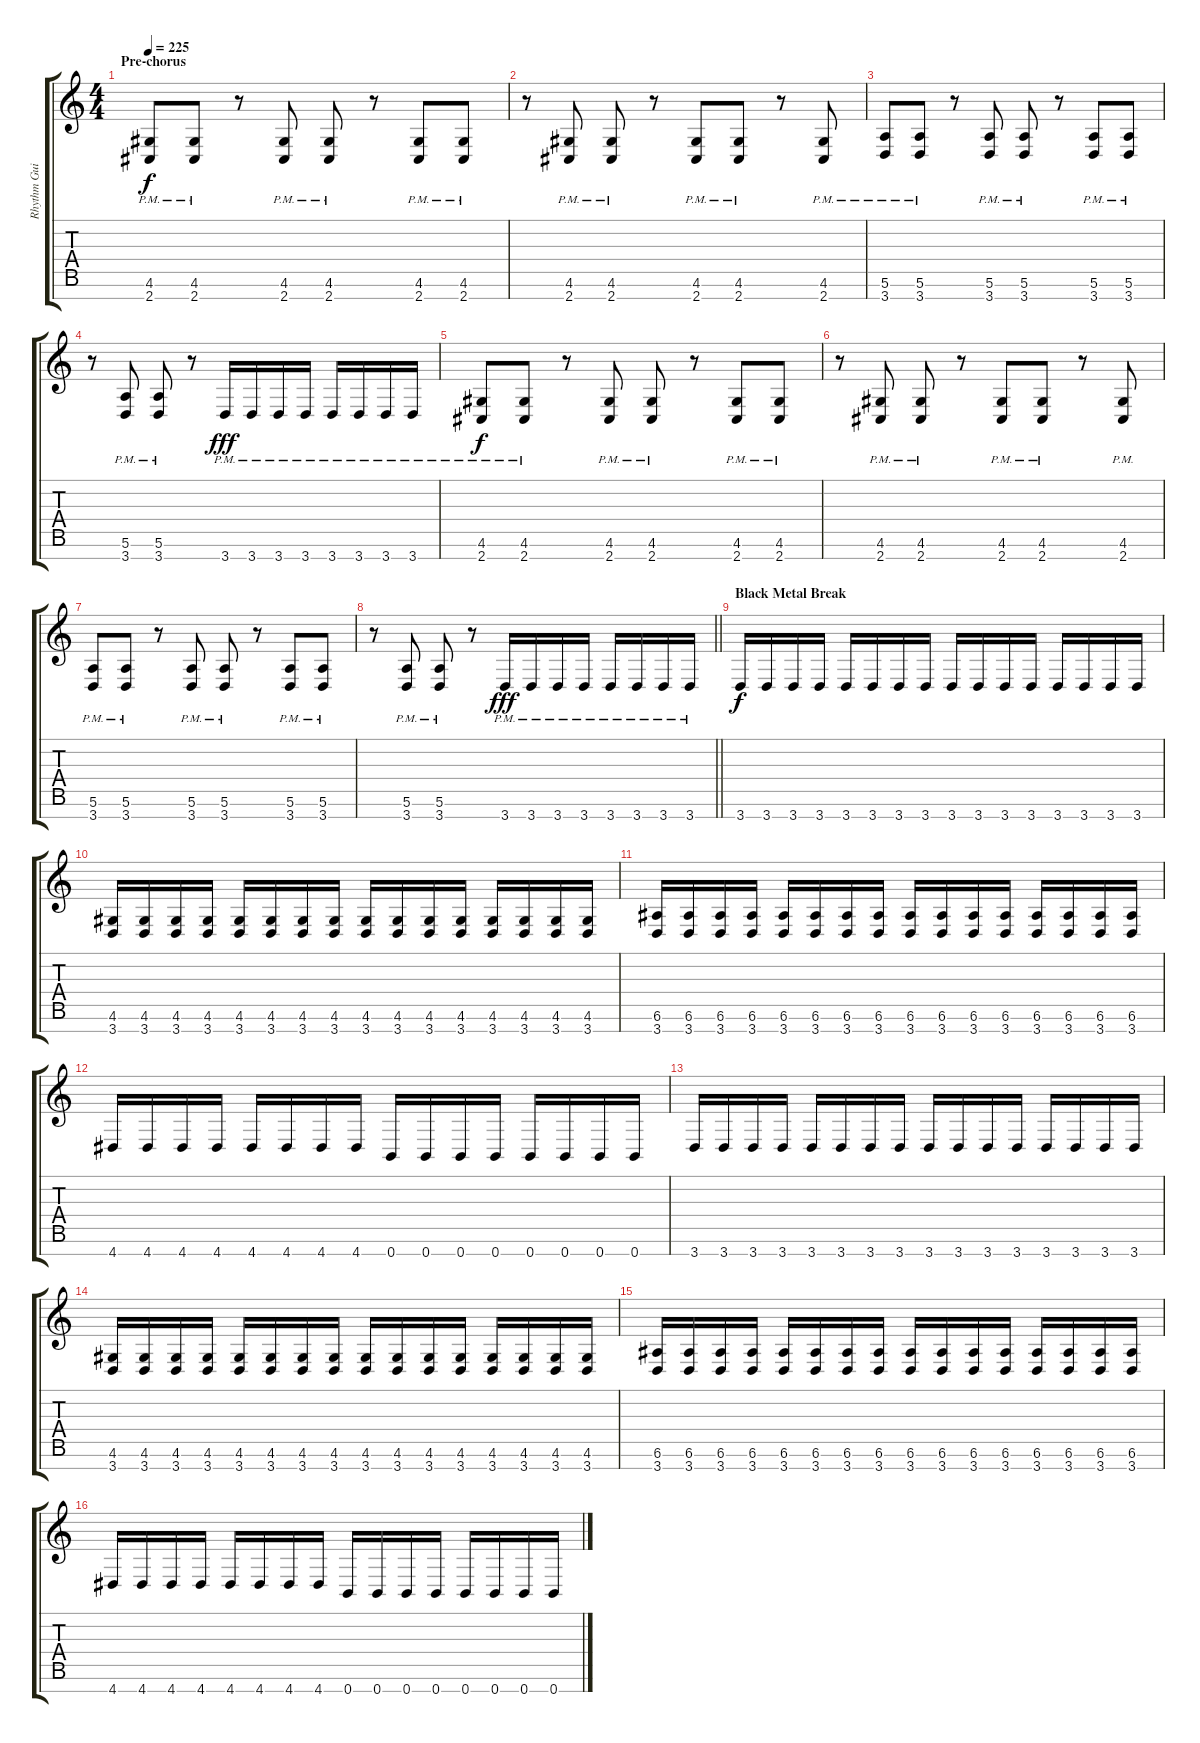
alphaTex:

\track ("Rhythm Guitar 2" "Rhythm Gui") {instrument overdrivenguitar}
\staff {score tabs}
\tuning (E4 B3 G3 D3 A2 E2 B1) {hide}
\ts (4 4)
\section ("" "Pre-chorus")
\tempo 225
\clef g2
\ks c
(4.6{pm} 2.7{pm}).8{dy f} (4.6{pm} 2.7{pm}).8 r.8 (4.6{pm} 2.7{pm}).8 (4.6{pm} 2.7{pm}).8 r.8 (4.6{pm} 2.7{pm}).8 (4.6{pm} 2.7{pm}).8 |
r.8 (4.6{pm} 2.7{pm}).8 (4.6{pm} 2.7{pm}).8 r.8 (4.6{pm} 2.7{pm}).8 (4.6{pm} 2.7{pm}).8 r.8 (4.6{pm} 2.7{pm}).8 |
(5.6{pm} 3.7{pm}).8 (5.6{pm} 3.7{pm}).8 r.8 (5.6{pm} 3.7{pm}).8 (5.6{pm} 3.7{pm}).8 r.8 (5.6{pm} 3.7{pm}).8 (5.6{pm} 3.7{pm}).8 |
r.8 (5.6{pm} 3.7{pm}).8 (5.6{pm} 3.7{pm}).8 r.8 3.7{pm}.16{dy fff} 3.7{pm}.16 3.7{pm}.16 3.7{pm}.16 3.7{pm}.16 3.7{pm}.16 3.7{pm}.16 3.7{pm}.16 |
(4.6{pm} 2.7{pm}).8{dy f} (4.6{pm} 2.7{pm}).8 r.8 (4.6{pm} 2.7{pm}).8 (4.6{pm} 2.7{pm}).8 r.8 (4.6{pm} 2.7{pm}).8 (4.6{pm} 2.7{pm}).8 |
r.8 (4.6{pm} 2.7{pm}).8 (4.6{pm} 2.7{pm}).8 r.8 (4.6{pm} 2.7{pm}).8 (4.6{pm} 2.7{pm}).8 r.8 (4.6{pm} 2.7{pm}).8 |
(5.6{pm} 3.7{pm}).8 (5.6{pm} 3.7{pm}).8 r.8 (5.6{pm} 3.7{pm}).8 (5.6{pm} 3.7{pm}).8 r.8 (5.6{pm} 3.7{pm}).8 (5.6{pm} 3.7{pm}).8 |
\barLineRight lightlight
r.8 (5.6{pm} 3.7{pm}).8 (5.6{pm} 3.7{pm}).8 r.8 3.7{pm}.16{dy fff} 3.7{pm}.16 3.7{pm}.16 3.7{pm}.16 3.7{pm}.16 3.7{pm}.16 3.7{pm}.16 3.7{pm}.16 |
\section ("" "Black Metal Break")
3.7.16{dy f} 3.7.16 3.7.16 3.7.16 3.7.16 3.7.16 3.7.16 3.7.16 3.7.16 3.7.16 3.7.16 3.7.16 3.7.16 3.7.16 3.7.16 3.7.16 |
(4.6 3.7).16 (4.6 3.7).16 (4.6 3.7).16 (4.6 3.7).16 (4.6 3.7).16 (4.6 3.7).16 (4.6 3.7).16 (4.6 3.7).16 (4.6 3.7).16 (4.6 3.7).16 (4.6 3.7).16 (4.6 3.7).16 (4.6 3.7).16 (4.6 3.7).16 (4.6 3.7).16 (4.6 3.7).16 |
(6.6 3.7).16 (6.6 3.7).16 (6.6 3.7).16 (6.6 3.7).16 (6.6 3.7).16 (6.6 3.7).16 (6.6 3.7).16 (6.6 3.7).16 (6.6 3.7).16 (6.6 3.7).16 (6.6 3.7).16 (6.6 3.7).16 (6.6 3.7).16 (6.6 3.7).16 (6.6 3.7).16 (6.6 3.7).16 |
4.7.16 4.7.16 4.7.16 4.7.16 4.7.16 4.7.16 4.7.16 4.7.16 0.7.16 0.7.16 0.7.16 0.7.16 0.7.16 0.7.16 0.7.16 0.7.16 |
3.7.16 3.7.16 3.7.16 3.7.16 3.7.16 3.7.16 3.7.16 3.7.16 3.7.16 3.7.16 3.7.16 3.7.16 3.7.16 3.7.16 3.7.16 3.7.16 |
(4.6 3.7).16 (4.6 3.7).16 (4.6 3.7).16 (4.6 3.7).16 (4.6 3.7).16 (4.6 3.7).16 (4.6 3.7).16 (4.6 3.7).16 (4.6 3.7).16 (4.6 3.7).16 (4.6 3.7).16 (4.6 3.7).16 (4.6 3.7).16 (4.6 3.7).16 (4.6 3.7).16 (4.6 3.7).16 |
(6.6 3.7).16 (6.6 3.7).16 (6.6 3.7).16 (6.6 3.7).16 (6.6 3.7).16 (6.6 3.7).16 (6.6 3.7).16 (6.6 3.7).16 (6.6 3.7).16 (6.6 3.7).16 (6.6 3.7).16 (6.6 3.7).16 (6.6 3.7).16 (6.6 3.7).16 (6.6 3.7).16 (6.6 3.7).16 |
4.7.16 4.7.16 4.7.16 4.7.16 4.7.16 4.7.16 4.7.16 4.7.16 0.7.16 0.7.16 0.7.16 0.7.16 0.7.16 0.7.16 0.7.16 0.7.16
